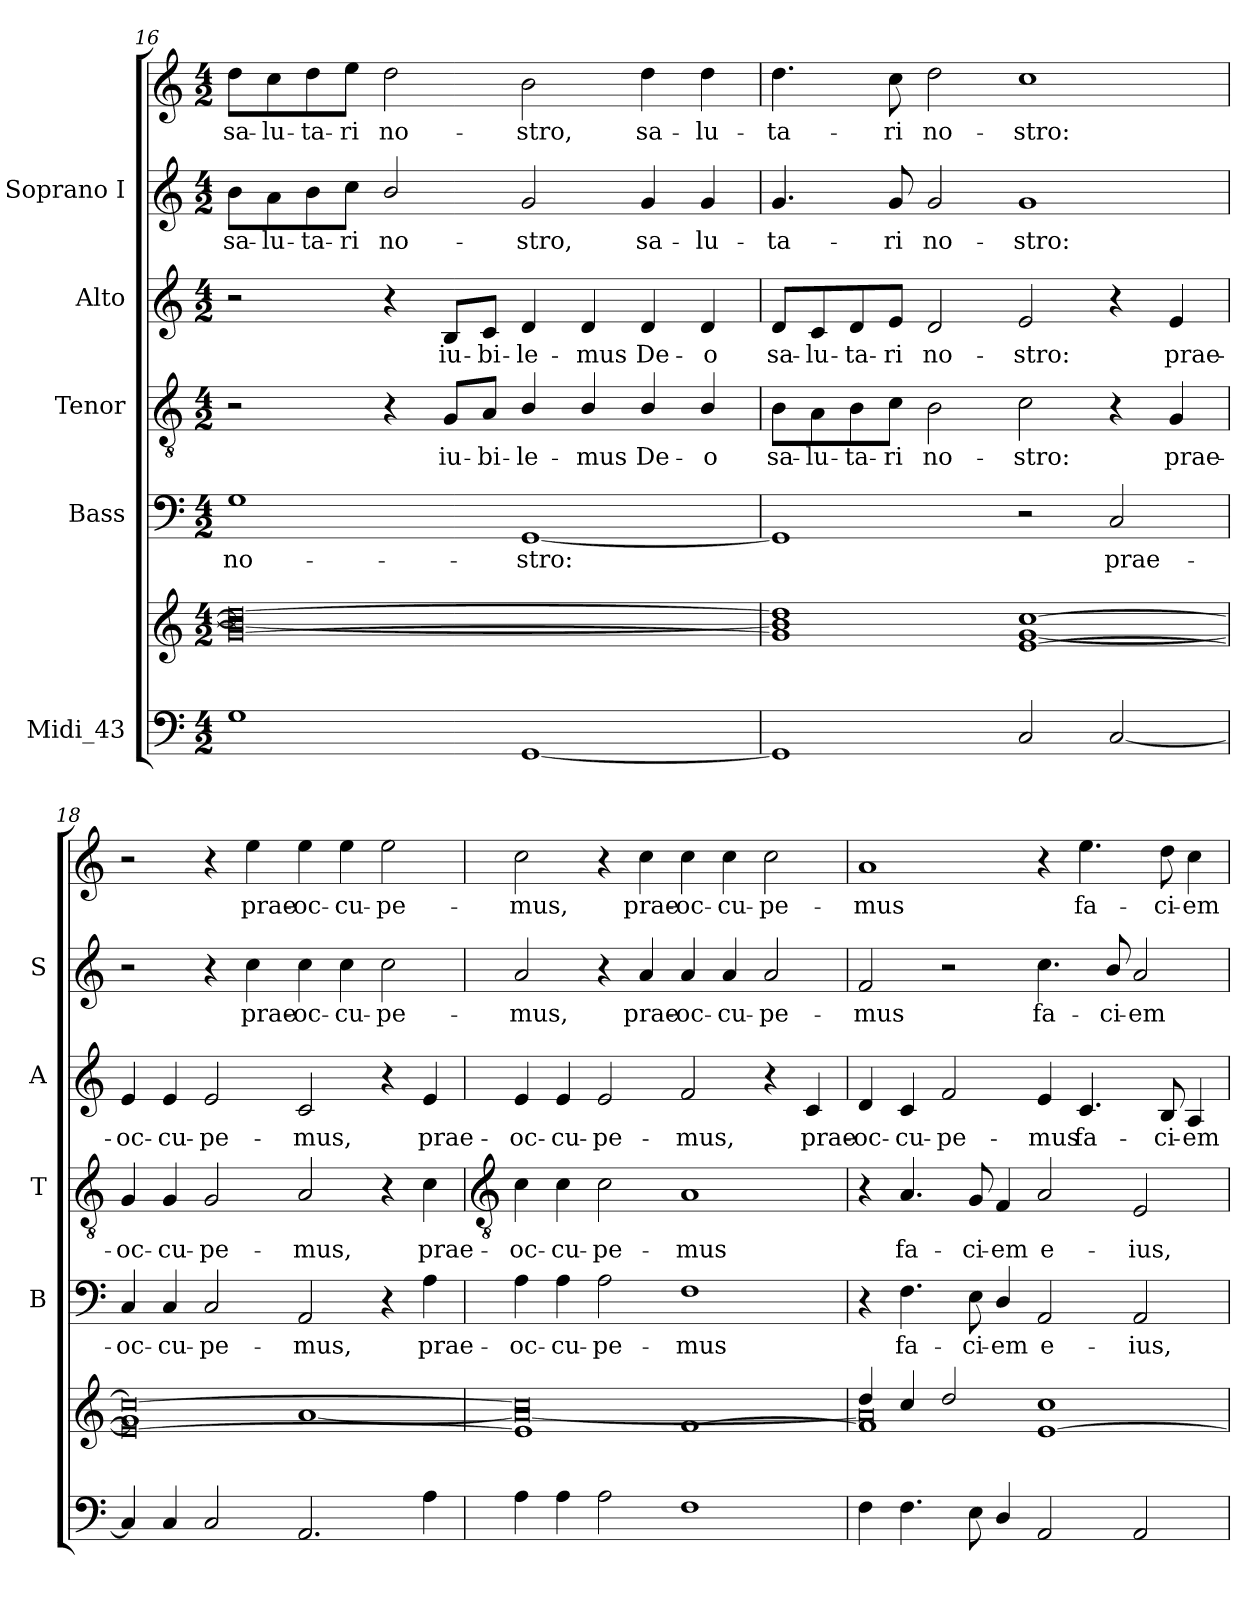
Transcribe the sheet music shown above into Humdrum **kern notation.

**kern	**kern	**kern	**text	**kern	**text	**kern	**text	**kern	**text	**kern	**text
*part5	*part5	*part4	*part4	*part3	*part3	*part2	*part2	*part1	*part1	*part1	*part1
*staff7	*staff6	*staff5	*staff5	*staff4	*staff4	*staff3	*staff3	*staff2	*staff2	*staff1	*staff1
*I"Midi_43	*	*I"Bass	*	*I"Tenor	*	*I"Alto	*	*I"Soprano I	*	*	*
*	*	*I'B	*	*I'T	*	*I'A	*	*I'S	*	*	*
!!LO:LB:g=z
*clefF4	*clefG2	*clefF4	*	*clefGv2	*	*clefG2	*	*clefG2	*	*clefG2	*
*k[]	*k[]	*k[]	*	*k[]	*	*k[]	*	*k[]	*	*k[]	*
*C:	*C:	*C:	*	*C:	*	*C:	*	*C:	*	*C:	*
*M4/2	*M4/2	*M4/2	*	*M4/2	*	*M4/2	*	*M4/2	*	*M4/2	*
=16	=16	=16	=16	=16	=16	=16	=16	=16	=16	=16	=16
*	*^	*	*	*	*	*	*	*	*	*	*
*	*	*^	*	*	*	*	*	*	*	*	*	*
!	!	!	!	!	!LO:LY:b	!	!	!	!	!	!LO:LY:b	!	!LO:LY:b
1G	0dd/_	0b\_	0g\_	1G	no-	2r	.	2r	.	8b\L	-sa-	8dd\L	sa-
!	!	!	!	!	!	!	!	!	!	!	!LO:LY:b	!	!LO:LY:b
.	.	.	.	.	.	.	.	.	.	8a\	-lu-	8cc\	-lu-
!	!	!	!	!	!	!	!	!	!	!	!LO:LY:b	!	!LO:LY:b
.	.	.	.	.	.	.	.	.	.	8b\	-ta-	8dd\	-ta-
!	!	!	!	!	!	!	!	!	!	!	!LO:LY:b	!	!LO:LY:b
.	.	.	.	.	.	.	.	.	.	8cc\J	-ri	8ee\J	-ri
!	!	!	!	!	!	!	!	!	!	!	!LO:LY:b	!	!LO:LY:b
.	.	.	.	.	.	4r	.	4r	.	2b/	no-	2dd	no-
!	!	!	!	!	!	!	!LO:LY:b	!	!LO:LY:b	!	!	!	!
.	.	.	.	.	.	8G/L	iu-	8B/L	iu-	.	.	.	.
!	!	!	!	!	!	!	!LO:LY:b	!	!LO:LY:b	!	!	!	!
.	.	.	.	.	.	8A/J	-bi-	8c/J	-bi-	.	.	.	.
!	!	!	!	!	!LO:LY:b	!	!LO:LY:b	!	!LO:LY:b	!	!LO:LY:b	!	!LO:LY:b
[1GG	.	.	.	[1GG	-stro:	4B/	-le-	4d	-le-	2g	-stro,	2b	-stro,
!	!	!	!	!	!	!	!LO:LY:b	!	!LO:LY:b	!	!	!	!
.	.	.	.	.	.	4B/	-mus	4d	-mus	.	.	.	.
!	!	!	!	!	!	!	!LO:LY:b	!	!LO:LY:b	!	!LO:LY:b	!	!LO:LY:b
.	.	.	.	.	.	4B/	De-	4d	De-	4g	sa-	4dd	sa-
!	!	!	!	!	!	!	!LO:LY:b	!	!LO:LY:b	!	!LO:LY:b	!	!LO:LY:b
.	.	.	.	.	.	4B/	-o	4d	-o	4g	-lu-	4dd	-lu-
=17	=17	=17	=17	=17	=17	=17	=17	=17	=17	=17	=17	=17	=17
!	!	!	!	!	!	!	!LO:LY:b	!	!LO:LY:b	!	!LO:LY:b	!	!LO:LY:b
1GG]	1dd/]	1b\]	1g\]	1GG]	.	8B\L	sa-	8d/L	sa-	4.g	ta-	4.dd	-ta-
!	!	!	!	!	!	!	!LO:LY:b	!	!LO:LY:b	!	!	!	!
.	.	.	.	.	.	8A\	-lu-	8c/	-lu-	.	.	.	.
!	!	!	!	!	!	!	!LO:LY:b	!	!LO:LY:b	!	!	!	!
.	.	.	.	.	.	8B\	-ta-	8d/	-ta-	.	.	.	.
!	!	!	!	!	!	!	!LO:LY:b	!	!LO:LY:b	!	!LO:LY:b	!	!LO:LY:b
.	.	.	.	.	.	8c\J	-ri	8e/J	-ri	8g	-ri	8cc	-ri
!	!	!	!	!	!	!	!LO:LY:b	!	!LO:LY:b	!	!LO:LY:b	!	!LO:LY:b
.	.	.	.	.	.	2B	no-	2d	no-	2g	no-	2dd	no-
!	!	!	!	!	!	!	!LO:LY:b	!	!LO:LY:b	!	!LO:LY:b	!	!LO:LY:b
2C	[1cc/	[1g\	[1e\	2r	.	2c	-stro:	2e	-stro:	1g	-stro:	1cc	-stro:
!	!	!	!	!	!LO:LY:b	!	!	!	!	!	!	!	!
[2C	.	.	.	2C	prae-	4r	.	4r	.	.	.	.	.
!	!	!	!	!	!	!	!LO:LY:b	!	!LO:LY:b	!	!	!	!
.	.	.	.	.	.	4G	prae-	4e	prae-	.	.	.	.
=18	=18	=18	=18	=18	=18	=18	=18	=18	=18	=18	=18	=18	=18
!	!	!	!	!	!LO:LY:b	!	!LO:LY:b	!	!LO:LY:b	!	!	!	!
4C]	0cc/_	1g\]	0e\_	4C	-oc-	4G	-oc-	4e	-oc-	2r	.	2r	.
!	!	!	!	!	!LO:LY:b	!	!LO:LY:b	!	!LO:LY:b	!	!	!	!
4C	.	.	.	4C	-cu-	4G	-cu-	4e	-cu-	.	.	.	.
!	!	!	!	!	!LO:LY:b	!	!LO:LY:b	!	!LO:LY:b	!	!	!	!
2C	.	.	.	2C	-pe-	2G	-pe-	2e	-pe-	4r	.	4r	.
!	!	!	!	!	!	!	!	!	!	!	!LO:LY:b	!	!LO:LY:b
.	.	.	.	.	.	.	.	.	.	4cc	-prae-	4ee	prae-
!	!	!	!	!	!LO:LY:b	!	!LO:LY:b	!	!LO:LY:b	!	!LO:LY:b	!	!LO:LY:b
2.AA	.	[1a\	.	2AA	-mus,	2A	-mus,	2c	-mus,	4cc	-oc-	4ee	-oc-
!	!	!	!	!	!	!	!	!	!	!	!LO:LY:b	!	!LO:LY:b
.	.	.	.	.	.	.	.	.	.	4cc	-cu-	4ee	-cu-
!	!	!	!	!	!	!	!	!	!	!	!LO:LY:b	!	!LO:LY:b
.	.	.	.	4r	.	4r	.	4r	.	2cc	-pe-	2ee	-pe-
!	!	!	!	!	!LO:LY:b	!	!LO:LY:b	!	!LO:LY:b	!	!	!	!
4A	.	.	.	4A	prae-	4c	prae-	4e	prae-	.	.	.	.
!!LO:LB:g=z
=19	=19	=19	=19	=19	=19	=19	=19	=19	=19	=19	=19	=19	=19
*	*	*	*	*	*	*clefGv2	*	*	*	*	*	*	*
!	!	!	!	!	!LO:LY:b	!	!LO:LY:b	!	!LO:LY:b	!	!LO:LY:b	!	!LO:LY:b
4A	0cc/]	0a\_	1e\]	4A	-oc-	4c	-oc-	4e	-oc-	2a	-mus,	2cc	-mus,
!	!	!	!	!	!LO:LY:b	!	!LO:LY:b	!	!LO:LY:b	!	!	!	!
4A	.	.	.	4A	-cu-	4c	-cu-	4e	-cu-	.	.	.	.
!	!	!	!	!	!LO:LY:b	!	!LO:LY:b	!	!LO:LY:b	!	!	!	!
2A	.	.	.	2A	-pe-	2c	-pe-	2e	-pe-	4r	.	4r	.
!	!	!	!	!	!	!	!	!	!	!	!LO:LY:b	!	!LO:LY:b
.	.	.	.	.	.	.	.	.	.	4a	prae-	4cc	prae-
!	!	!	!	!	!LO:LY:b	!	!LO:LY:b	!	!LO:LY:b	!	!LO:LY:b	!	!LO:LY:b
1F	.	.	[1f\	1F	-mus	1A	-mus	2f	-mus,	4a	-oc-	4cc	-oc-
!	!	!	!	!	!	!	!	!	!	!	!LO:LY:b	!	!LO:LY:b
.	.	.	.	.	.	.	.	.	.	4a	-cu-	4cc	-cu-
!	!	!	!	!	!	!	!	!	!	!	!LO:LY:b	!	!LO:LY:b
.	.	.	.	.	.	.	.	4r	.	2a	-pe-	2cc	-pe-
!	!	!	!	!	!	!	!	!	!LO:LY:b	!	!	!	!
.	.	.	.	.	.	.	.	4c	prae-	.	.	.	.
=20	=20	=20	=20	=20	=20	=20	=20	=20	=20	=20	=20	=20	=20
!	!	!	!	!	!	!	!	!	!LO:LY:b	!	!LO:LY:b	!	!LO:LY:b
4F	4dd/	0a\]	1f\]	4r	.	4r	.	4d	-oc-	2f	mus	1a	-mus
!	!	!	!	!	!LO:LY:b	!	!LO:LY:b	!	!LO:LY:b	!	!	!	!
4.F	4cc/	.	.	4.F	fa-	4.A	fa-	4c	-cu-	.	.	.	.
!	!	!	!	!	!	!	!	!	!LO:LY:b	!	!	!	!
.	2dd/	.	.	.	.	.	.	2f	-pe-	2r	.	.	.
!	!	!	!	!	!LO:LY:b	!	!LO:LY:b	!	!	!	!	!	!
8E	.	.	.	8E	-ci-	8G	-ci-	.	.	.	.	.	.
!	!	!	!	!	!LO:LY:b	!	!LO:LY:b	!	!	!	!	!	!
4D/	.	.	.	4D/	-em	4F	-em	.	.	.	.	.	.
!	!	!	!	!	!LO:LY:b	!	!LO:LY:b	!	!LO:LY:b	!	!LO:LY:b	!	!
2AA	1cc/	.	[1e\	2AA	e-	2A	e-	4e	-mus	4.cc	fa-	4r	.
!	!	!	!	!	!	!	!	!	!LO:LY:b	!	!	!	!LO:LY:b
.	.	.	.	.	.	.	.	4.c	fa-	.	.	4.ee	fa-
!	!	!	!	!	!	!	!	!	!	!	!LO:LY:b	!	!
.	.	.	.	.	.	.	.	.	.	8b/	-ci-	.	.
!	!	!	!	!	!LO:LY:b	!	!LO:LY:b	!	!	!	!LO:LY:b	!	!
2AA	.	.	.	2AA	-ius,	2E	-ius,	.	.	2a	-em	.	.
!	!	!	!	!	!	!	!	!	!LO:LY:b	!	!	!	!LO:LY:b
.	.	.	.	.	.	.	.	8B	-ci-	.	.	8dd	-ci-
!	!	!	!	!	!	!	!	!	!LO:LY:b	!	!	!	!LO:LY:b
.	.	.	.	.	.	.	.	4A	-em	.	.	4cc	-em
*	*v	*v	*v	*	*	*	*	*	*	*	*	*	*
=	=	=	=	=	=	=	=	=	=	=	=
*-	*-	*-	*-	*-	*-	*-	*-	*-	*-	*-	*-
